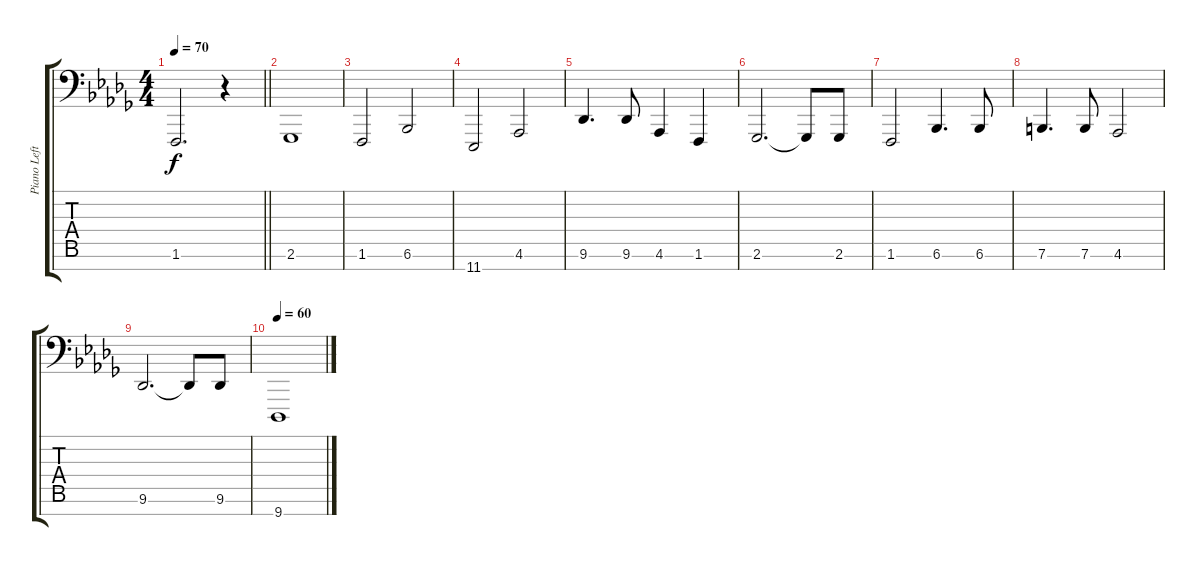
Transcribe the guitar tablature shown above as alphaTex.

\track ("Piano Left (Kotobuki Tsumugi)" "Piano Left") {instrument acousticgrandpiano}
\staff {score tabs}
\tuning (E4 B3 G3 D3 A2 E1 E0) {hide}
\ts (4 4)
\tempo 70
\clef f4
\barLineRight lightlight
\ks db
1.6.2{d dy f} r.4 |
2.6.1 |
1.6.2 6.6.2 |
11.7.2 4.6.2 |
9.6.4{d} 9.6.8 4.6.4 1.6.4 |
2.6.2{d} 2.6{t}.8 2.6.8 |
1.6.2 6.6.4{d} 6.6.8 |
7.6.4{d} 7.6.8 4.6.2 |
9.6.2{d} 9.6{t}.8 9.6.8 |
\tempo 60
9.7.1
